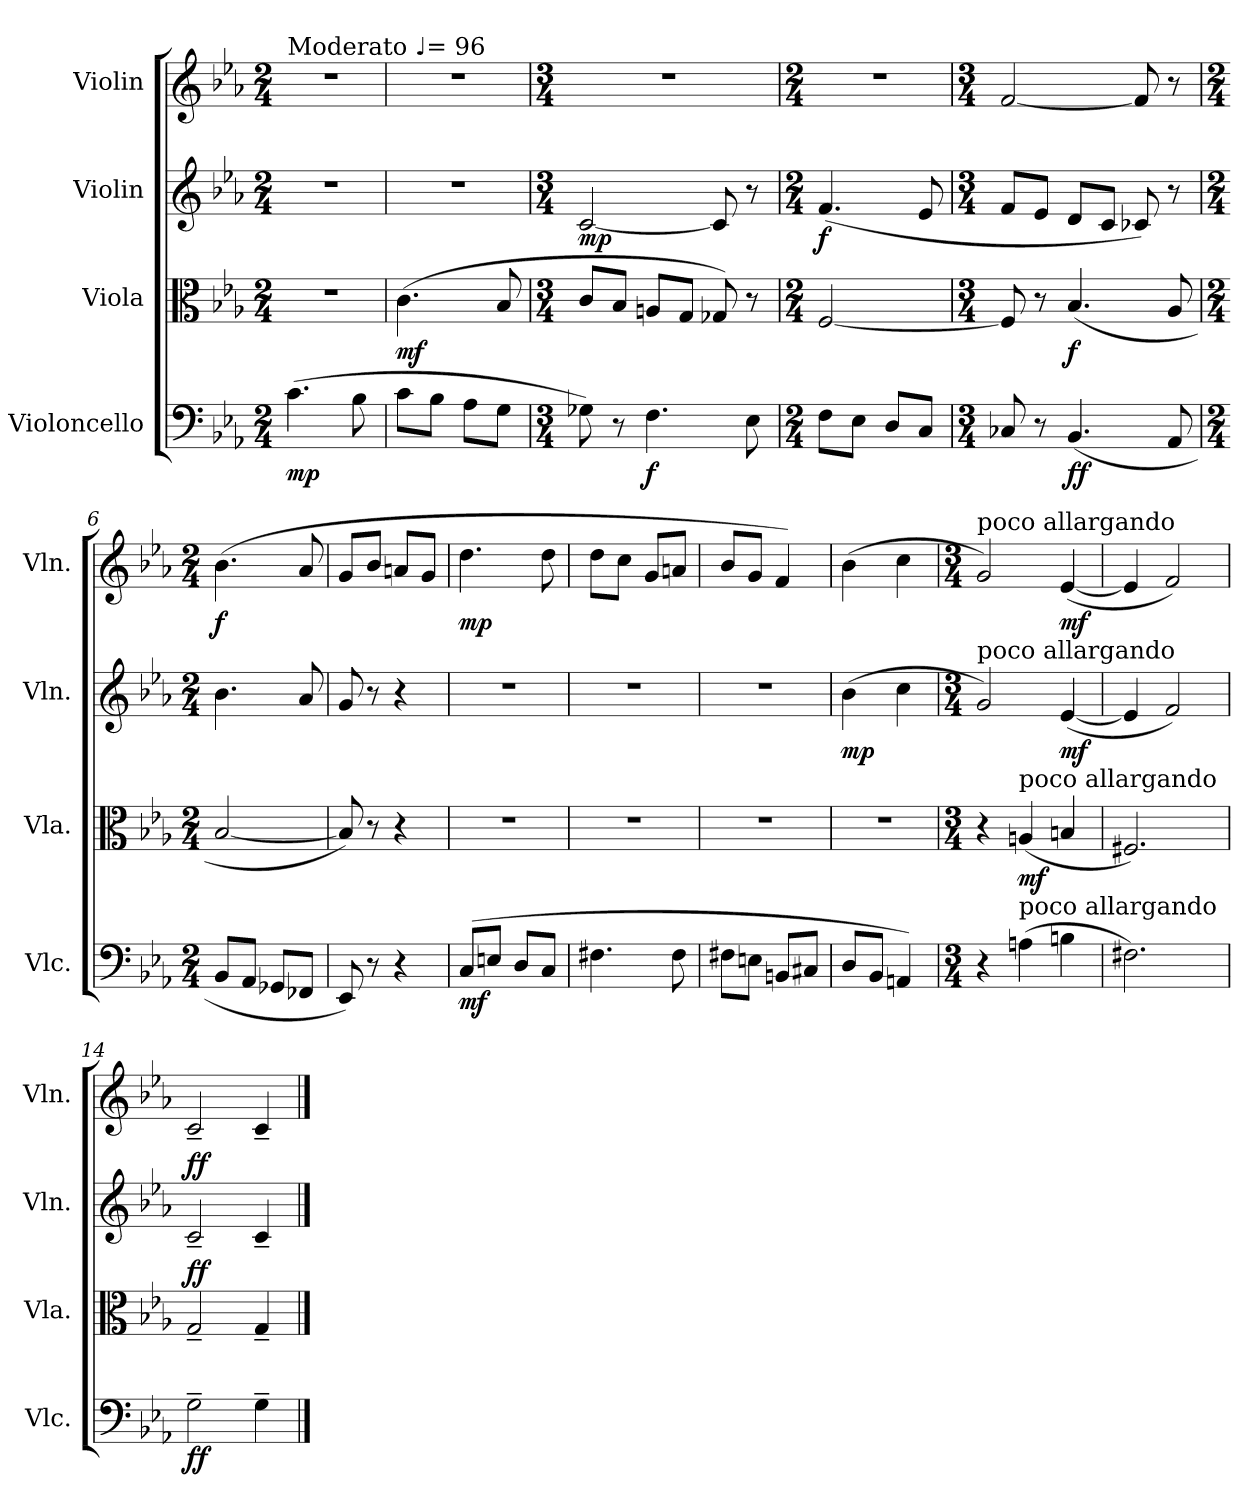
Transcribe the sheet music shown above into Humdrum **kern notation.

**kern	**dynam	**kern	**dynam	**kern	**dynam	**kern	**dynam
*part4	*part4	*part3	*part3	*part2	*part2	*part1	*part1
*staff4	*staff4	*staff3	*staff3	*staff2	*staff2	*staff1	*staff1
*I"Violoncello	*	*I"Viola	*	*I"Violin	*	*I"Violin	*
*I'Vlc.	*	*I'Vla.	*	*I'Vln.	*	*I'Vln.	*
*clefF4	*	*clefC3	*	*clefG2	*	*clefG2	*
*k[b-e-a-]	*	*k[b-e-a-]	*	*k[b-e-a-]	*	*k[b-e-a-]	*
*E-:	*	*E-:	*	*E-:	*	*E-:	*
*M2/4	*	*M2/4	*	*M2/4	*	*M2/4	*
=1	=1	=1	=1	=1	=1	=1	=1
!	!	!	!	!	!	!LO:TX:a:t=Moderato ♩= 96	!
!	!LO:DY:b	!	!	!	!	!	!
(4.c\	mp	2r	.	2r	.	2r	.
8B-\	.	.	.	.	.	.	.
=2	=2	=2	=2	=2	=2	=2	=2
!	!	!	!LO:DY:b	!	!	!	!
8c\L	.	(4.c\	mf	2r	.	2r	.
8B-\J	.	.	.	.	.	.	.
8A-\L	.	.	.	.	.	.	.
8G\J	.	8B-/	.	.	.	.	.
=3	=3	=3	=3	=3	=3	=3	=3
*M3/4	*	*M3/4	*	*M3/4	*	*M3/4	*
!	!	!	!	!	!LO:DY:b	!	!
8G-X\)	.	8c/L	.	[2c/	mp	2.r	.
8r	.	8B-/J	.	.	.	.	.
!	!LO:DY:b	!	!	!	!	!	!
4.F\	f	8An/L	.	.	.	.	.
.	.	8G/J	.	.	.	.	.
.	.	8G-X/)	.	8c/]	.	.	.
8E-\	.	8r	.	8r	.	.	.
=4	=4	=4	=4	=4	=4	=4	=4
*M2/4	*	*M2/4	*	*M2/4	*	*M2/4	*
!	!	!	!	!	!LO:DY:b	!	!
8F\L	.	[2F/	.	(4.f/	f	2r	.
8E-\J	.	.	.	.	.	.	.
8D/L	.	.	.	.	.	.	.
8C/J	.	.	.	8e-/	.	.	.
=5	=5	=5	=5	=5	=5	=5	=5
*M3/4	*	*M3/4	*	*M3/4	*	*M3/4	*
8C-X/	.	8F/]	.	8f/L	.	[2f/	.
8r	.	8r	.	8e-/J	.	.	.
!	!LO:DY:b	!	!LO:DY:b	!	!	!	!
(4.BB-/	ff	(4.B-/	f	8d/L	.	.	.
.	.	.	.	8c/J	.	.	.
.	.	.	.	8c-X/)	.	8f/]	.
8AA-/	.	8A-/	.	8r	.	8r	.
!!LO:LB:g=z
=6	=6	=6	=6	=6	=6	=6	=6
*M2/4	*	*M2/4	*	*M2/4	*	*M2/4	*
!	!	!	!	!	!	!	!LO:DY:b
8BB-/L	.	[2B-/	.	4.b-\	.	(4.b-\	f
8AA-/J	.	.	.	.	.	.	.
8GG-X/L	.	.	.	.	.	.	.
8FF-X/J	.	.	.	8a-/	.	8a-/	.
=7	=7	=7	=7	=7	=7	=7	=7
8EE-/)	.	8B-/])	.	8g/	.	8g/L	.
8r	.	8r	.	8r	.	8b-/J	.
4r	.	4r	.	4r	.	8an/L	.
.	.	.	.	.	.	8g/J	.
=8	=8	=8	=8	=8	=8	=8	=8
!	!LO:DY:b	!	!	!	!	!	!LO:DY:b
(8C/L	mf	2r	.	2r	.	4.dd\	mp
8En/J	.	.	.	.	.	.	.
8D/L	.	.	.	.	.	.	.
8C/J	.	.	.	.	.	8dd\	.
=9	=9	=9	=9	=9	=9	=9	=9
4.F#X\	.	2r	.	2r	.	8dd\L	.
.	.	.	.	.	.	8cc\J	.
.	.	.	.	.	.	8g/L	.
8F#\	.	.	.	.	.	8an/J	.
=10	=10	=10	=10	=10	=10	=10	=10
8F#X\L	.	2r	.	2r	.	8b-/L	.
8En\J	.	.	.	.	.	8g/J	.
8BBn/L	.	.	.	.	.	4f/)	.
8C#X/J	.	.	.	.	.	.	.
=11	=11	=11	=11	=11	=11	=11	=11
!	!	!	!	!	!LO:DY:b	!	!
8D/L	.	2r	.	(4b-\	mp	(4b-\	.
8BB-/J	.	.	.	.	.	.	.
4AAn/)	.	.	.	4cc\	.	4cc\	.
=12	=12	=12	=12	=12	=12	=12	=12
*M3/4	*	*M3/4	*	*M3/4	*	*M3/4	*
!	!	!	!	!	!	!LO:TX:a:t=poco allargando	!
!	!	!	!	!LO:TX:a:t=poco allargando	!	!	!
4r	.	4r	.	2g/)	.	2g/)	.
!	!	!LO:TX:a:t=poco allargando	!	!	!	!	!
!LO:TX:a:t=poco allargando	!	!	!	!	!	!	!
!	!	!	!LO:DY:b	!	!	!	!
(4An\	.	(4An/	mf	.	.	.	.
!	!	!	!	!	!LO:DY:b	!	!LO:DY:b
4Bn\	.	4Bn/	.	([4e-/	mf	([4e-/	mf
!!LO:PB:g=z
=13	=13	=13	=13	=13	=13	=13	=13
2.F#X\)	.	2.F#X/)	.	4e-/]	.	4e-/]	.
.	.	.	.	2f/)	.	2f/)	.
=14	=14	=14	=14	=14	=14	=14	=14
!	!LO:DY:b	!	!LO:DY:a	!	!	!	!
!	!	!	!LO:DY:n=1:b	!	!LO:DY:a	!	!
!	!	!	!	!	!LO:DY:n=1:b	!	!
2G~\	ff	2G~/	f f	2c~/	f f	2c~/	.
4G~\	.	4G~/	.	4c~/	.	4c~/	.
==	==	==	==	==	==	==	==
*-	*-	*-	*-	*-	*-	*-	*-
